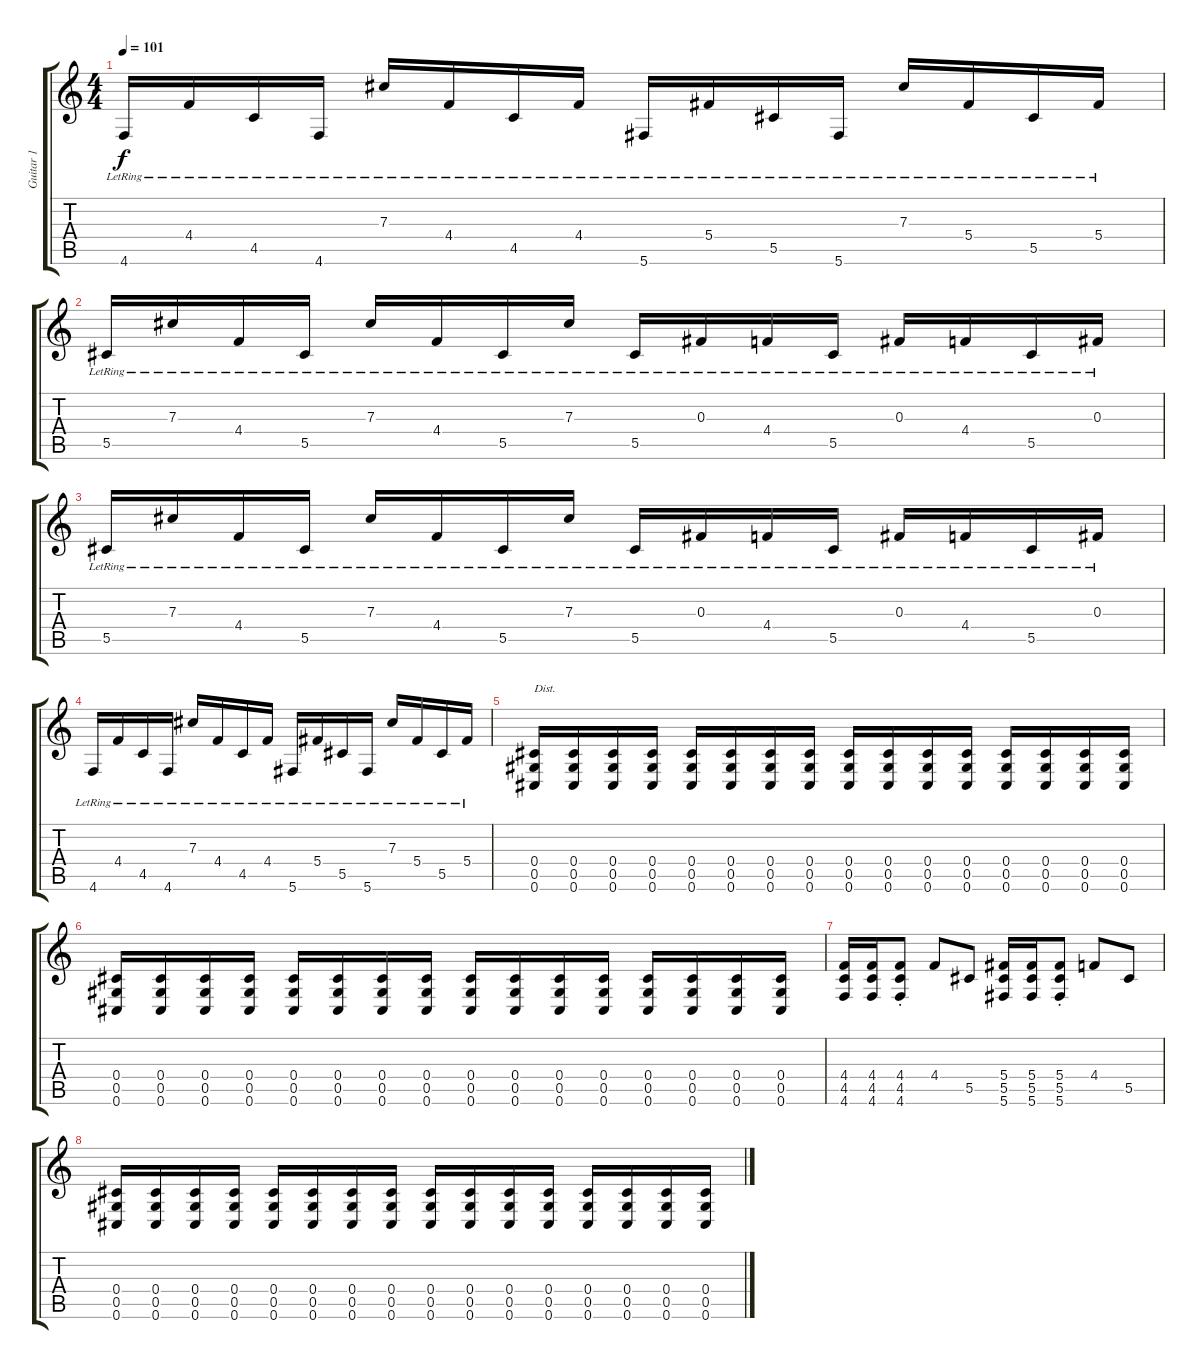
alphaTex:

\track ("Guitar 1" "Guitar 1") {instrument distortionguitar}
\staff {score tabs}
\tuning (Eb4 Bb3 Gb3 Db3 Ab2 Db2) {hide}
\ts (4 4)
\tempo 101
\clef g2
\ks c
4.6{lr}.16{dy f} 4.4{lr}.16 4.5{lr}.16 4.6{lr}.16 7.3{lr}.16 4.4{lr}.16 4.5{lr}.16 4.4{lr}.16 5.6{lr}.16 5.4{lr}.16 5.5{lr}.16 5.6{lr}.16 7.3{lr}.16 5.4{lr}.16 5.5{lr}.16 5.4{lr}.16 |
5.5{lr}.16 7.3{lr}.16 4.4{lr}.16 5.5{lr}.16 7.3{lr}.16 4.4{lr}.16 5.5{lr}.16 7.3{lr}.16 5.5{lr}.16 0.3{lr}.16 4.4{lr}.16 5.5{lr}.16 0.3{lr}.16 4.4{lr}.16 5.5{lr}.16 0.3{lr}.16 |
5.5{lr}.16 7.3{lr}.16 4.4{lr}.16 5.5{lr}.16 7.3{lr}.16 4.4{lr}.16 5.5{lr}.16 7.3{lr}.16 5.5{lr}.16 0.3{lr}.16 4.4{lr}.16 5.5{lr}.16 0.3{lr}.16 4.4{lr}.16 5.5{lr}.16 0.3{lr}.16 |
4.6{lr}.16 4.4{lr}.16 4.5{lr}.16 4.6{lr}.16 7.3{lr}.16 4.4{lr}.16 4.5{lr}.16 4.4{lr}.16 5.6{lr}.16 5.4{lr}.16 5.5{lr}.16 5.6{lr}.16 7.3{lr}.16 5.4{lr}.16 5.5{lr}.16 5.4{lr}.16 |
(0.4 0.5 0.6).16{txt "Dist." balance 8 instrument distortionguitar} (0.4 0.5 0.6).16 (0.4 0.5 0.6).16 (0.4 0.5 0.6).16 (0.4 0.5 0.6).16 (0.4 0.5 0.6).16 (0.4 0.5 0.6).16 (0.4 0.5 0.6).16 (0.4 0.5 0.6).16 (0.4 0.5 0.6).16 (0.4 0.5 0.6).16 (0.4 0.5 0.6).16 (0.4 0.5 0.6).16 (0.4 0.5 0.6).16 (0.4 0.5 0.6).16 (0.4 0.5 0.6).16 |
(0.4 0.5 0.6).16 (0.4 0.5 0.6).16 (0.4 0.5 0.6).16 (0.4 0.5 0.6).16 (0.4 0.5 0.6).16 (0.4 0.5 0.6).16 (0.4 0.5 0.6).16 (0.4 0.5 0.6).16 (0.4 0.5 0.6).16 (0.4 0.5 0.6).16 (0.4 0.5 0.6).16 (0.4 0.5 0.6).16 (0.4 0.5 0.6).16 (0.4 0.5 0.6).16 (0.4 0.5 0.6).16 (0.4 0.5 0.6).16 |
(4.4 4.5 4.6).16 (4.4 4.5 4.6).16 (4.4{st} 4.5{st} 4.6{st}).8 4.4.8 5.5.8 (5.4 5.5 5.6).16 (5.4 5.5 5.6).16 (5.4{st} 5.5{st} 5.6{st}).8 4.4.8 5.5.8 |
(0.4 0.5 0.6).16 (0.4 0.5 0.6).16 (0.4 0.5 0.6).16 (0.4 0.5 0.6).16 (0.4 0.5 0.6).16 (0.4 0.5 0.6).16 (0.4 0.5 0.6).16 (0.4 0.5 0.6).16 (0.4 0.5 0.6).16 (0.4 0.5 0.6).16 (0.4 0.5 0.6).16 (0.4 0.5 0.6).16 (0.4 0.5 0.6).16 (0.4 0.5 0.6).16 (0.4 0.5 0.6).16 (0.4 0.5 0.6).16
